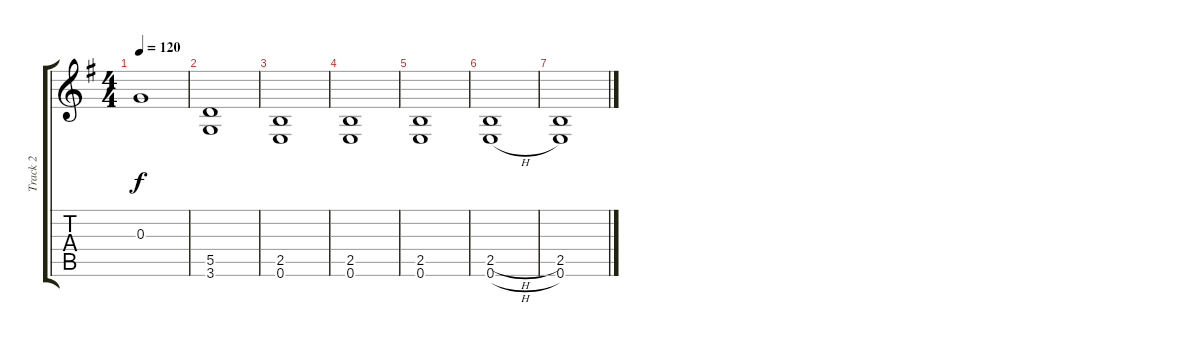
\track ("Track 2" "Track 2") {instrument electricguitarjazz}
\staff {score tabs}
\tuning (E4 B3 G3 D3 A2 E2) {hide}
\ts (4 4)
\tempo 120
\clef g2
\ks g
0.3.1{dy f} |
(5.5 3.6).1 |
(2.5 0.6).1 |
(2.5 0.6).1 |
(2.5 0.6).1 |
(2.5{h} 0.6{h}).1 |
(2.5 0.6).1
